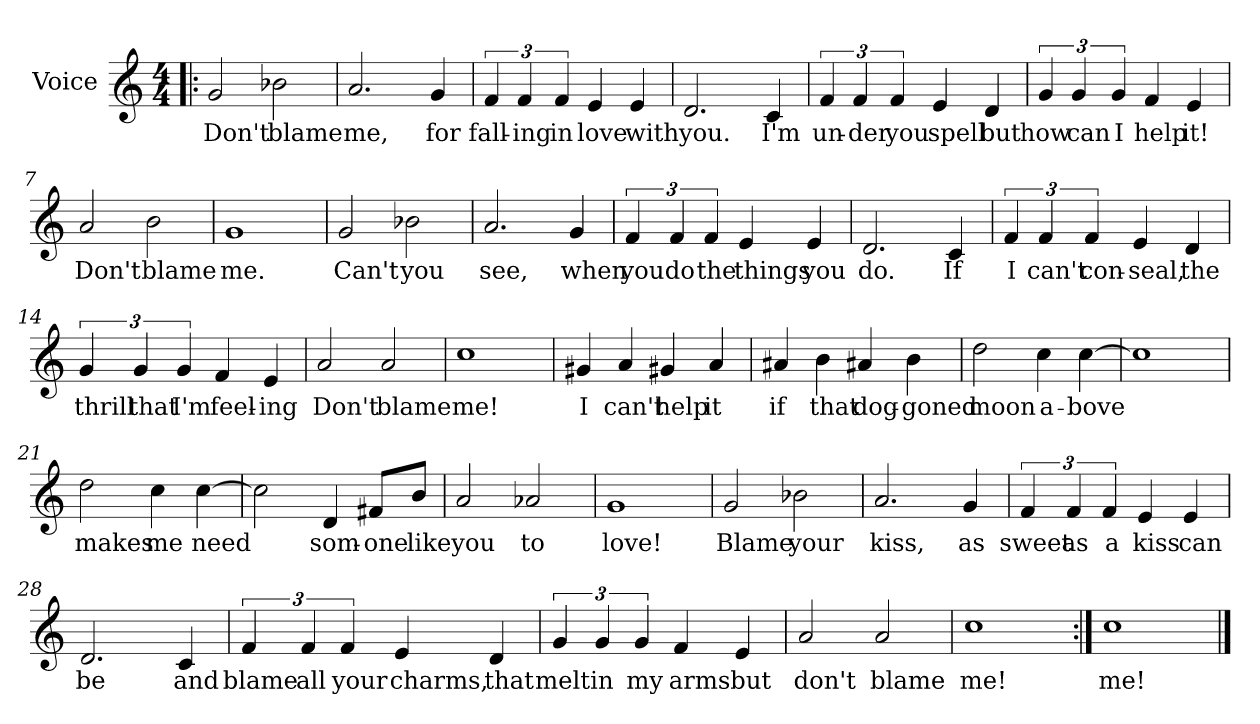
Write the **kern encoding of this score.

**kern	**text
*part1	*part1
*staff1	*staff1
*I"Voice	*
*clefG2	*
*k[]	*
*C:	*
*M4/4	*
=1!|:	=1!|:
2g/	Don't
2b-X\	blame
=2	=2
2.a/	me,
4g/	for
=3	=3
6f/	fall-
6f/	-ing
6f/	in
4e/	love
4e/	with
=4	=4
2.d/	you.
4c/	I'm
=5	=5
6f/	un-
6f/	-der
6f/	you
4e/	spell
4d/	but
!!LO:LB:g=z
=6	=6
6g/	how
6g/	can
6g/	I
4f/	help
4e/	it!
=7	=7
2a/	Don't
2b\	blame
=8	=8
1g	me.
=9	=9
2g/	Can't
2b-X\	you
=10	=10
2.a/	see,
4g/	when
!!LO:LB:g=z
=11	=11
6f/	you
6f/	do
6f/	the
4e/	things
4e/	you
=12	=12
2.d/	do.
4c/	If
=13	=13
6f/	I
6f/	can't
6f/	con-
4e/	seal,
4d/	the
=14	=14
6g/	thrill
6g/	that
6g/	I'm
4f/	feel-
4e/	-ing
!!LO:LB:g=z
=15	=15
2a/	Don't
2a/	blame
=16	=16
1cc	me!
=17	=17
4g#X/	I
4a/	can't
4g#X/	help
4a/	it
=18	=18
4a#X/	if
4b\	that
4a#X/	dog-
4b\	-goned
!!LO:LB:g=z
=19	=19
2dd\	moon
4cc\	a-
[4cc\	-bove
=20	=20
1cc]	.
=21	=21
2dd\	makes
4cc\	me
[4cc\	need
=22	=22
2cc\]	.
4d/	som-
8f#X/L	-one
8b/J	like
=23	=23
2a/	you
2a-X/	to
=24	=24
1g	love!
!!LO:LB:g=z
=25	=25
2g/	Blame
2b-X\	your
=26	=26
2.a/	kiss,
4g/	as
=27	=27
6f/	sweet
6f/	as
6f/	a
4e/	kiss
4e/	can
=28	=28
2.d/	be
4c/	and
!!LO:LB:g=z
=29	=29
6f/	blame
6f/	all
6f/	your
4e/	charms,
4d/	that
=30	=30
6g/	melt
6g/	in
6g/	my
4f/	arms
4e/	but
=31	=31
2a/	don't
2a/	blame
=32	=32
1cc	me!
=33:|!	=33:|!
1cc	me!
==	==
*-	*-
